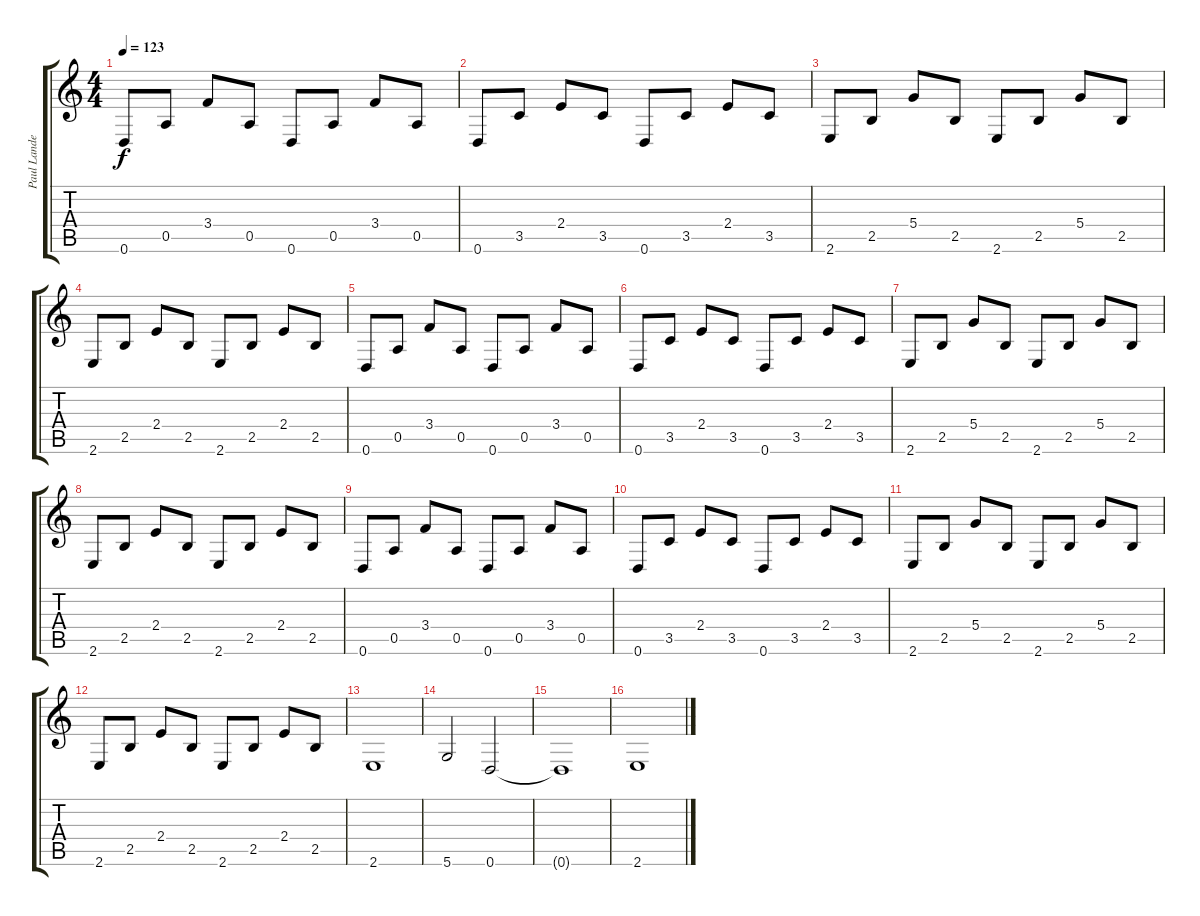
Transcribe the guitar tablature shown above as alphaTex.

\track ("Paul Landers" "Paul Lande") {instrument electricguitarjazz}
\staff {score tabs}
\tuning (E4 B3 G3 D3 A2 D2) {hide}
\ts (4 4)
\tempo 123
\clef g2
\ks c
0.6.8{dy f} 0.5.8 3.4.8 0.5.8 0.6.8 0.5.8 3.4.8 0.5.8 |
0.6.8 3.5.8 2.4.8 3.5.8 0.6.8 3.5.8 2.4.8 3.5.8 |
2.6.8 2.5.8 5.4.8 2.5.8 2.6.8 2.5.8 5.4.8 2.5.8 |
2.6.8 2.5.8 2.4.8 2.5.8 2.6.8 2.5.8 2.4.8 2.5.8 |
0.6.8 0.5.8 3.4.8 0.5.8 0.6.8 0.5.8 3.4.8 0.5.8 |
0.6.8 3.5.8 2.4.8 3.5.8 0.6.8 3.5.8 2.4.8 3.5.8 |
2.6.8 2.5.8 5.4.8 2.5.8 2.6.8 2.5.8 5.4.8 2.5.8 |
2.6.8 2.5.8 2.4.8 2.5.8 2.6.8 2.5.8 2.4.8 2.5.8 |
0.6.8 0.5.8 3.4.8 0.5.8 0.6.8 0.5.8 3.4.8 0.5.8 |
0.6.8 3.5.8 2.4.8 3.5.8 0.6.8 3.5.8 2.4.8 3.5.8 |
2.6.8 2.5.8 5.4.8 2.5.8 2.6.8 2.5.8 5.4.8 2.5.8 |
2.6.8 2.5.8 2.4.8 2.5.8 2.6.8 2.5.8 2.4.8 2.5.8 |
2.6.1{volume 9} |
5.6.2 0.6.2 |
0.6{t}.1 |
2.6.1
